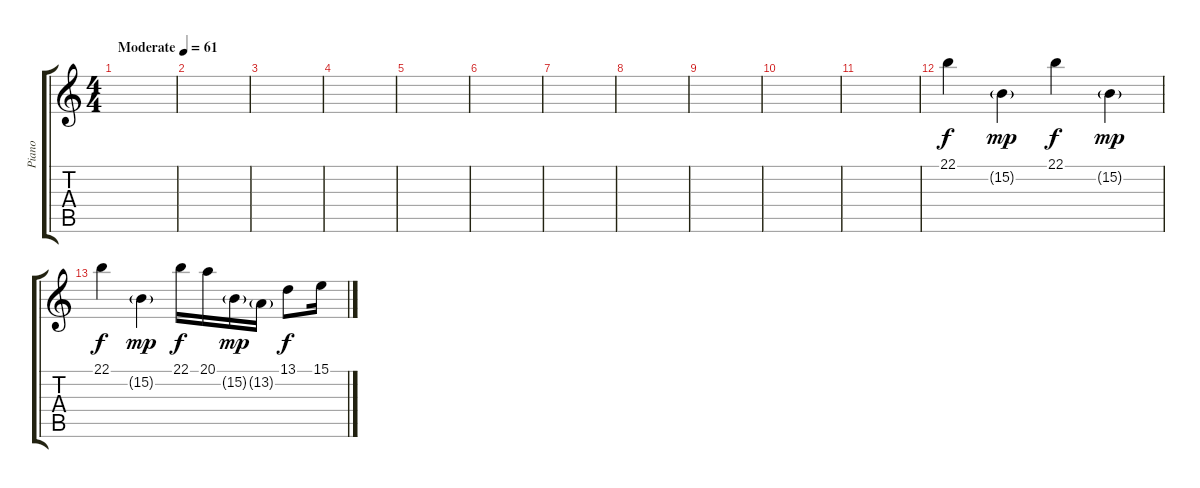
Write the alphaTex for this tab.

\track ("Piano" "Piano") {instrument acousticgrandpiano}
\staff {score tabs}
\tuning (Db4 Ab3 E3 B2 Gb2 B1) {hide}
\ts (4 4)
\tempo (61 "Moderate")
\clef g2
\ks c
|
|
|
|
|
|
|
|
|
|
|
22.1.4 15.2{g}.4{dy mp} 22.1.4{dy f} 15.2{g}.4{dy mp} |
22.1.4{dy f} 15.2{g}.4{dy mp} 22.1.16{dy f} 20.1.16 15.2{g}.16{dy mp} 13.2{g}.16 13.1.8{dy f} 15.1.16
